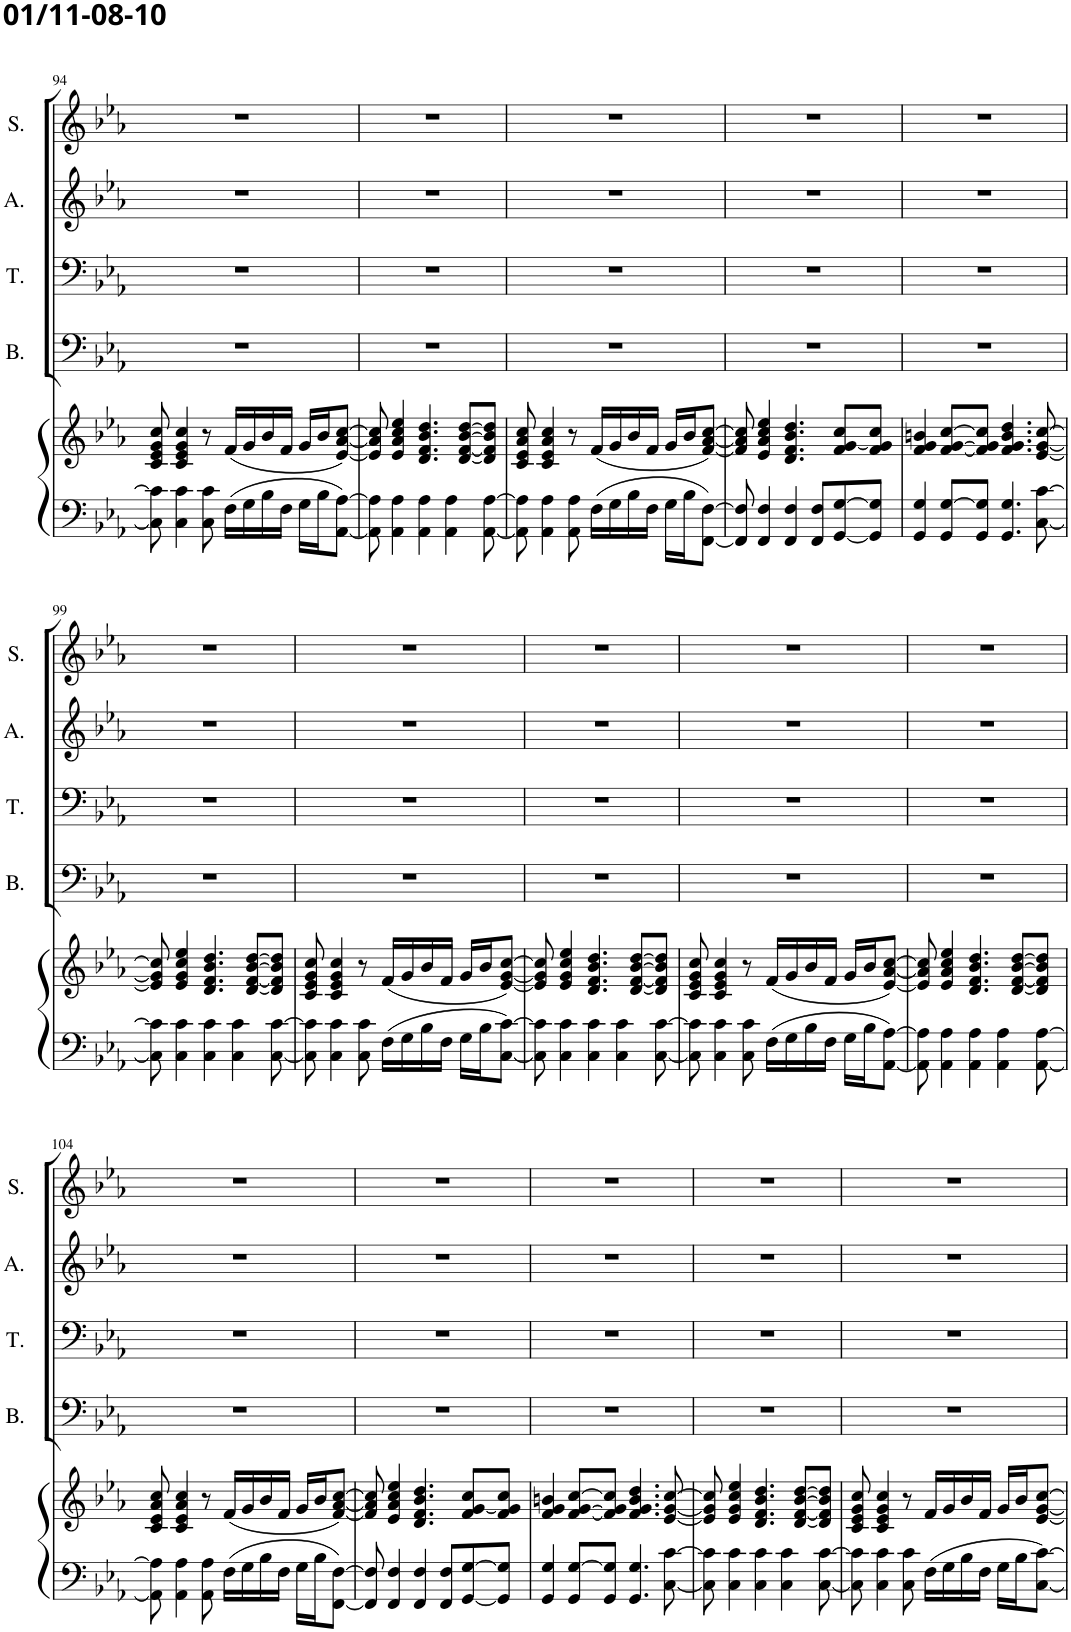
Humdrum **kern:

**kern	**kern	**kern	**kern	**kern	**kern
*part5	*part5	*part4	*part3	*part2	*part1
*staff6	*staff5	*staff4	*staff3	*staff2	*staff1
*I"Piano	*	*I"Bariton	*I"Tenor	*I"Alt	*I"Sopraan
*I'Pno	*	*I'B.	*I'T.	*I'A.	*I'S.
!!LO:PB:g=z
*clefF4	*clefG2	*clefF4	*clefF4	*clefG2	*clefG2
*k[b-e-a-]	*k[b-e-a-]	*k[b-e-a-]	*k[b-e-a-]	*k[b-e-a-]	*k[b-e-a-]
*M4/4	*M4/4	*M4/4	*M4/4	*M4/4	*M4/4
=94	=94	=94	=94	=94	=94
8C\] 8c\]	8c/ 8e-/ 8g/ 8cc/	1r	1r	1r	1r
4C\ 4c\	4c/ 4e-/ 4g/ 4cc/	.	.	.	.
8C\ 8c\	8r	.	.	.	.
16F\LL	(16f/LL	.	.	.	.
16G\	16g/	.	.	.	.
16B-\	16b-/	.	.	.	.
16F\JJ	16f/JJ	.	.	.	.
16G\LL	16g/LL	.	.	.	.
16B-\J	16b-/J	.	.	.	.
[8AA-\ [8A-\J	[8e-/ [8a-/ [8cc/J)	.	.	.	.
=95	=95	=95	=95	=95	=95
8AA-\] 8A-\]	8e-/] 8a-/] 8cc/]	1r	1r	1r	1r
4AA-\ 4A-\	4e-/ 4a-/ 4cc/ 4ee-/	.	.	.	.
4AA-\ 4A-\	4.d/ 4.f/ 4.b-/ 4.dd/	.	.	.	.
4AA-\ 4A-\	.	.	.	.	.
.	[8d/ [8f/ [8b-/ [8dd/L	.	.	.	.
[8AA-\ [8A-\	8d/] 8f/] 8b-/] 8dd/]J	.	.	.	.
=96	=96	=96	=96	=96	=96
8AA-\] 8A-\]	8c/ 8e-/ 8a-/ 8cc/	1r	1r	1r	1r
4AA-\ 4A-\	4c/ 4e-/ 4a-/ 4cc/	.	.	.	.
8AA-\ 8A-\	8r	.	.	.	.
16F\LL	(16f/LL	.	.	.	.
16G\	16g/	.	.	.	.
16B-\	16b-/	.	.	.	.
16F\JJ	16f/JJ	.	.	.	.
16G\LL	16g/LL	.	.	.	.
16B-\J	16b-/J	.	.	.	.
[8FF\ [8F\J	[8f/ [8a-/ [8cc/J)	.	.	.	.
=97	=97	=97	=97	=97	=97
8FF/] 8F/]	8f/] 8a-/] 8cc/]	1r	1r	1r	1r
4FF/ 4F/	4e-/ 4a-/ 4cc/ 4ee-/	.	.	.	.
4FF/ 4F/	4.d/ 4.f/ 4.b-/ 4.dd/	.	.	.	.
8FF/ 8F/L	.	.	.	.	.
[8GG/ [8G/	8f/ [8g/ 8cc/L	.	.	.	.
8GG/] 8G/]J	8f/ 8g/] 8cc/J	.	.	.	.
=98	=98	=98	=98	=98	=98
4GG/ 4G/	4f/ 4g/ 4bn/	1r	1r	1r	1r
8GG/ [8G/L	[8f/ [8g/ [8cc/L	.	.	.	.
8GG/ 8G/]J	8f/] 8g/] 8cc/]J	.	.	.	.
4.GG/ 4.G/	4.f/ 4.g/ 4.b/ 4.dd/	.	.	.	.
[8C\ [8c\	[8e-/ [8g/ [8cc/	.	.	.	.
!!LO:LB:g=z
=99	=99	=99	=99	=99	=99
8C\] 8c\]	8e-/] 8g/] 8cc/]	1r	1r	1r	1r
4C\ 4c\	4e-/ 4g/ 4cc/ 4ee-/	.	.	.	.
4C\ 4c\	4.d/ 4.f/ 4.b-/ 4.dd/	.	.	.	.
4C\ 4c\	.	.	.	.	.
.	[8d/ [8f/ [8b-/ [8dd/L	.	.	.	.
[8C\ [8c\	8d/] 8f/] 8b-/] 8dd/]J	.	.	.	.
=100	=100	=100	=100	=100	=100
8C\] 8c\]	8c/ 8e-/ 8g/ 8cc/	1r	1r	1r	1r
4C\ 4c\	4c/ 4e-/ 4g/ 4cc/	.	.	.	.
8C\ 8c\	8r	.	.	.	.
16F\LL	(16f/LL	.	.	.	.
16G\	16g/	.	.	.	.
16B-\	16b-/	.	.	.	.
16F\JJ	16f/JJ	.	.	.	.
16G\LL	16g/LL	.	.	.	.
16B-\J	16b-/J	.	.	.	.
[8C\ [8c\J	[8e-/ [8g/ [8cc/J)	.	.	.	.
=101	=101	=101	=101	=101	=101
8C\] 8c\]	8e-/] 8g/] 8cc/]	1r	1r	1r	1r
4C\ 4c\	4e-/ 4g/ 4cc/ 4ee-/	.	.	.	.
4C\ 4c\	4.d/ 4.f/ 4.b-/ 4.dd/	.	.	.	.
4C\ 4c\	.	.	.	.	.
.	[8d/ [8f/ [8b-/ [8dd/L	.	.	.	.
[8C\ [8c\	8d/] 8f/] 8b-/] 8dd/]J	.	.	.	.
=102	=102	=102	=102	=102	=102
8C\] 8c\]	8c/ 8e-/ 8g/ 8cc/	1r	1r	1r	1r
4C\ 4c\	4c/ 4e-/ 4g/ 4cc/	.	.	.	.
8C\ 8c\	8r	.	.	.	.
16F\LL	(16f/LL	.	.	.	.
16G\	16g/	.	.	.	.
16B-\	16b-/	.	.	.	.
16F\JJ	16f/JJ	.	.	.	.
16G\LL	16g/LL	.	.	.	.
16B-\J	16b-/J	.	.	.	.
[8AA-\ [8A-\J	[8e-/ [8a-/ [8cc/J)	.	.	.	.
=103	=103	=103	=103	=103	=103
8AA-\] 8A-\]	8e-/] 8a-/] 8cc/]	1r	1r	1r	1r
4AA-\ 4A-\	4e-/ 4a-/ 4cc/ 4ee-/	.	.	.	.
4AA-\ 4A-\	4.d/ 4.f/ 4.b-/ 4.dd/	.	.	.	.
4AA-\ 4A-\	.	.	.	.	.
.	[8d/ [8f/ [8b-/ [8dd/L	.	.	.	.
[8AA-\ [8A-\	8d/] 8f/] 8b-/] 8dd/]J	.	.	.	.
!!LO:LB:g=z
=104	=104	=104	=104	=104	=104
8AA-\] 8A-\]	8c/ 8e-/ 8a-/ 8cc/	1r	1r	1r	1r
4AA-\ 4A-\	4c/ 4e-/ 4a-/ 4cc/	.	.	.	.
8AA-\ 8A-\	8r	.	.	.	.
16F\LL	(16f/LL	.	.	.	.
16G\	16g/	.	.	.	.
16B-\	16b-/	.	.	.	.
16F\JJ	16f/JJ	.	.	.	.
16G\LL	16g/LL	.	.	.	.
16B-\J	16b-/J	.	.	.	.
[8FF\ [8F\J	[8f/ [8a-/ [8cc/J)	.	.	.	.
=105	=105	=105	=105	=105	=105
8FF/] 8F/]	8f/] 8a-/] 8cc/]	1r	1r	1r	1r
4FF/ 4F/	4e-/ 4a-/ 4cc/ 4ee-/	.	.	.	.
4FF/ 4F/	4.d/ 4.f/ 4.b-/ 4.dd/	.	.	.	.
8FF/ 8F/L	.	.	.	.	.
[8GG/ [8G/	8f/ [8g/ 8cc/L	.	.	.	.
8GG/] 8G/]J	8f/ 8g/] 8cc/J	.	.	.	.
=106	=106	=106	=106	=106	=106
4GG/ 4G/	4f/ 4g/ 4bn/	1r	1r	1r	1r
8GG/ [8G/L	[8f/ [8g/ [8cc/L	.	.	.	.
8GG/ 8G/]J	8f/] 8g/] 8cc/]J	.	.	.	.
4.GG/ 4.G/	4.f/ 4.g/ 4.b/ 4.dd/	.	.	.	.
[8C\ [8c\	[8e-/ [8g/ [8cc/	.	.	.	.
=107	=107	=107	=107	=107	=107
8C\] 8c\]	8e-/] 8g/] 8cc/]	1r	1r	1r	1r
4C\ 4c\	4e-/ 4g/ 4cc/ 4ee-/	.	.	.	.
4C\ 4c\	4.d/ 4.f/ 4.b-/ 4.dd/	.	.	.	.
4C\ 4c\	.	.	.	.	.
.	[8d/ [8f/ [8b-/ [8dd/L	.	.	.	.
[8C\ [8c\	8d/] 8f/] 8b-/] 8dd/]J	.	.	.	.
=108	=108	=108	=108	=108	=108
8C\] 8c\]	8c/ 8e-/ 8g/ 8cc/	1r	1r	1r	1r
4C\ 4c\	4c/ 4e-/ 4g/ 4cc/	.	.	.	.
8C\ 8c\	8r	.	.	.	.
16F\LL	16f/LL	.	.	.	.
16G\	16g/	.	.	.	.
16B-\	16b-/	.	.	.	.
16F\JJ	16f/JJ	.	.	.	.
16G\LL	16g/LL	.	.	.	.
16B-\J	16b-/J	.	.	.	.
[8C\ [8c\J	[8e-/ [8g/ [8cc/J	.	.	.	.
=	=	=	=	=	=
*-	*-	*-	*-	*-	*-
